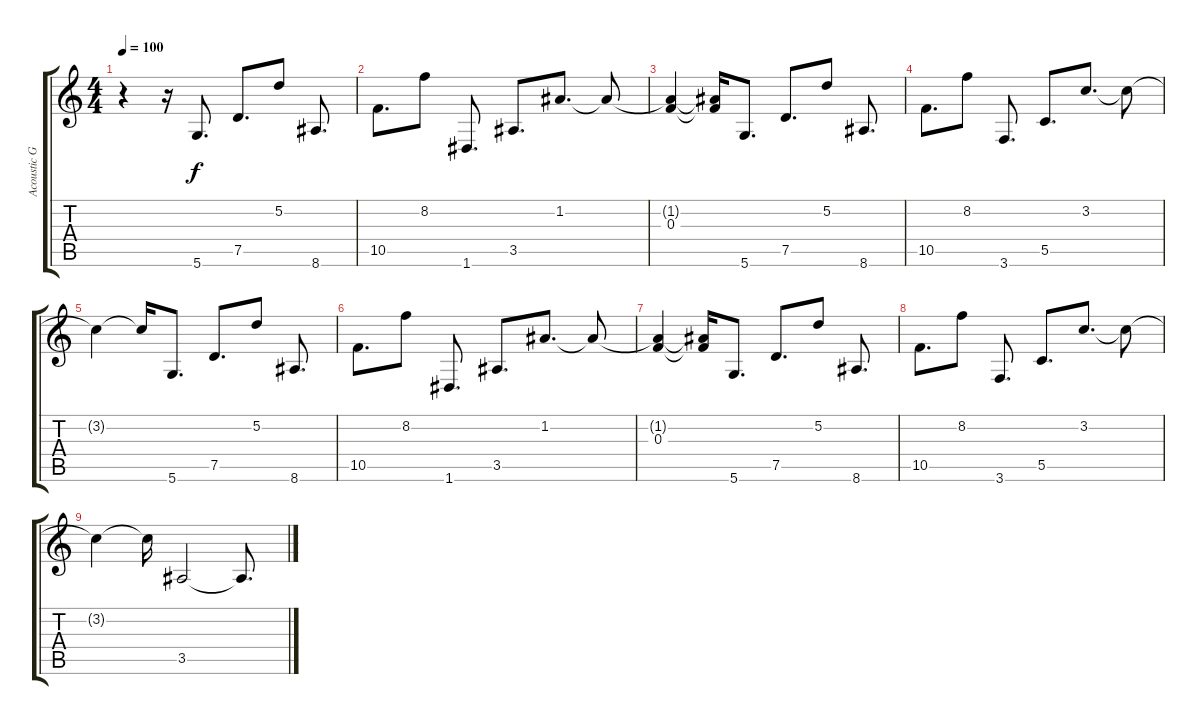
\track ("Acoustic Guitar Rythm" "Acoustic G") {instrument acousticguitarsteel}
\staff {score tabs}
\tuning (D4 A3 F3 C3 G2 D2) {hide}
\ts (4 4)
\tempo 100
\clef g2
\ks c
r.4{dy f} r.16 5.6.8{d} 7.5.8{d} 5.2.8 8.6.8{d} |
10.5.8{d} 8.2.8 1.6.8{d} 3.5.8{d} 1.2.8{d} 1.2{t}.8 |
(1.2{t} 0.3).4 (1.2{t} 0.3{t}).16 5.6.8{d} 7.5.8{d} 5.2.8 8.6.8{d} |
10.5.8{d} 8.2.8 3.6.8{d} 5.5.8{d} 3.2.8{d} 3.2{t}.8 |
3.2{t}.4 3.2{t}.16 5.6.8{d} 7.5.8{d} 5.2.8 8.6.8{d} |
10.5.8{d} 8.2.8 1.6.8{d} 3.5.8{d} 1.2.8{d} 1.2{t}.8 |
(1.2{t} 0.3).4 (1.2{t} 0.3{t}).16 5.6.8{d} 7.5.8{d} 5.2.8 8.6.8{d} |
10.5.8{d} 8.2.8 3.6.8{d} 5.5.8{d} 3.2.8{d} 3.2{t}.8 |
3.2{t}.4 3.2{t}.16 3.5.2 3.5{t}.8{d}
